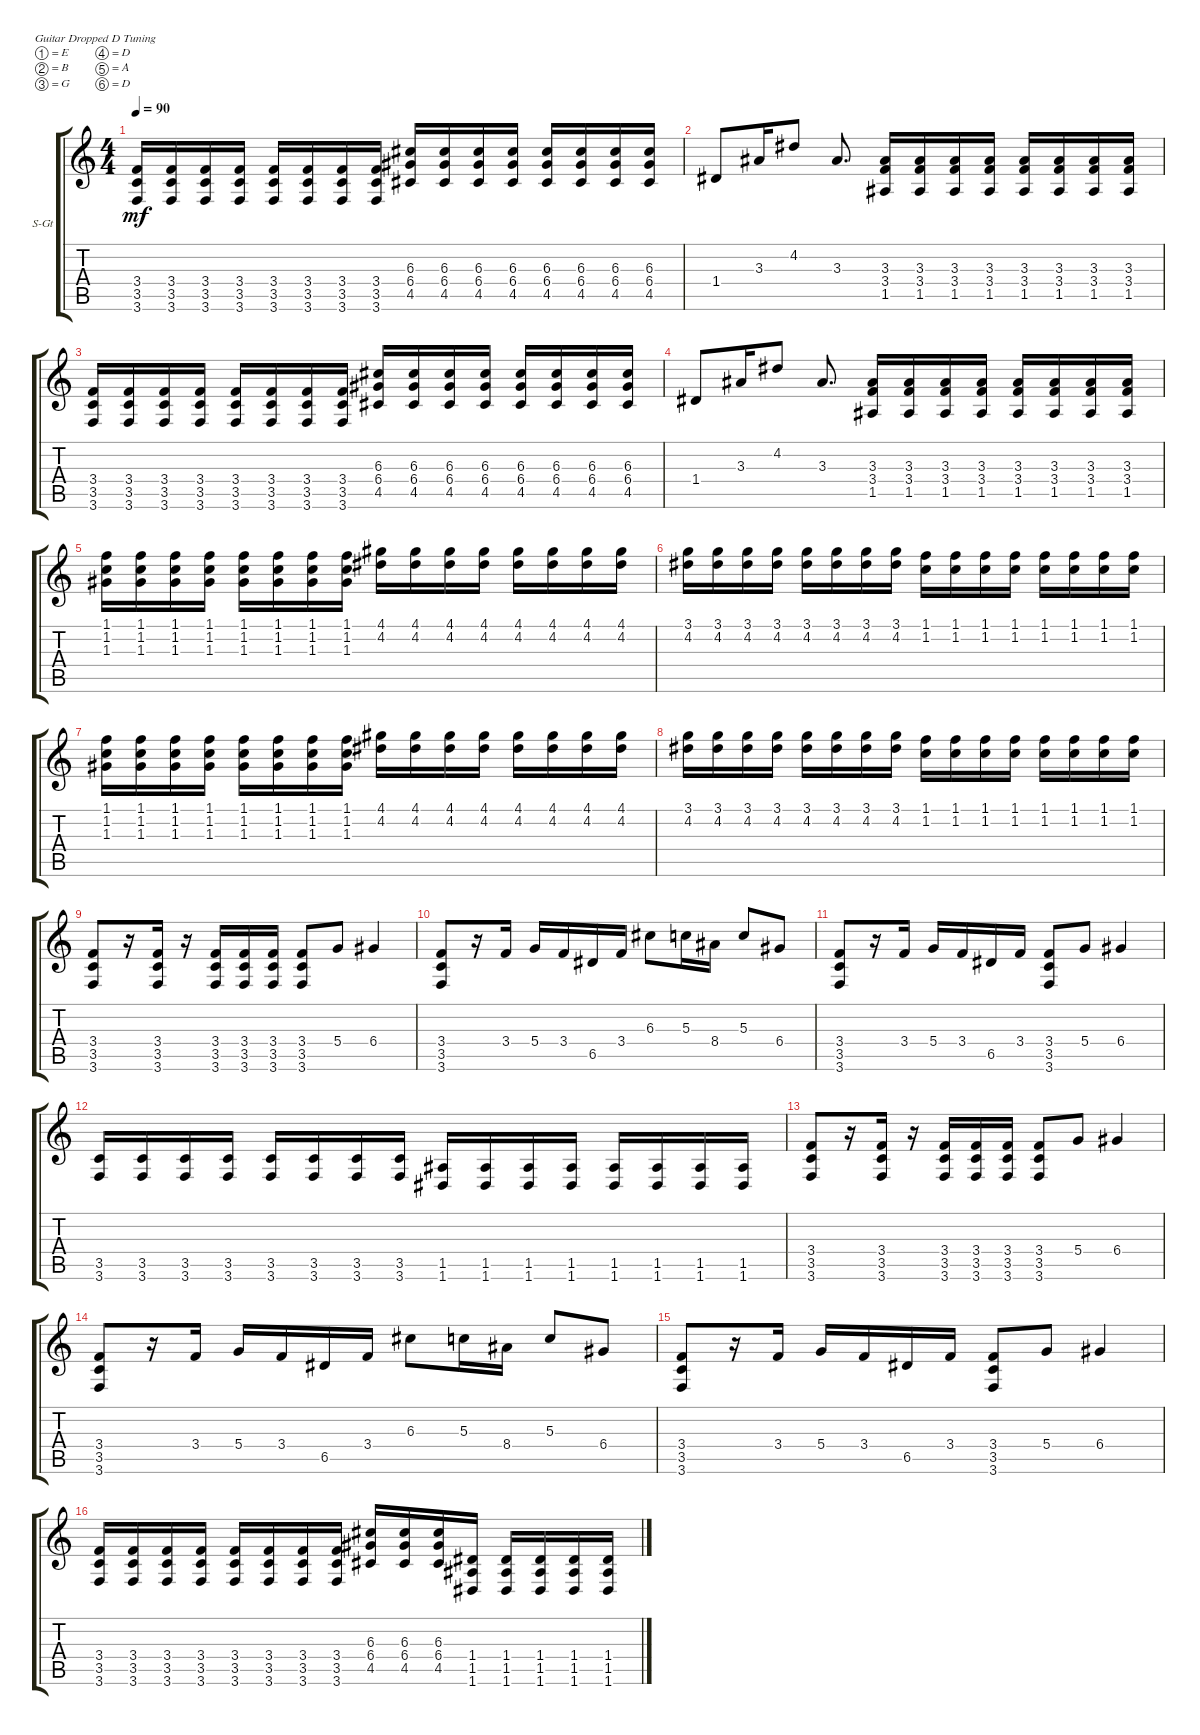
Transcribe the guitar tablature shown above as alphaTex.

\defaultSystemsLayout 4
\bracketExtendMode groupsimilarinstruments
\firstSystemTrackNameOrientation horizontal
\otherSystemsTrackNameOrientation horizontal
\track ("Steel Guitar" "S-Gt") {instrument acousticguitarsteel}
\staff {score tabs}
\tuning (E4 B3 G3 D3 A2 D2)
\ts (4 4)
\tempo 90
\clef g2
\ks c
(3.6 3.5 3.4).16{dy mf} (3.4 3.5 3.6).16 (3.6 3.5 3.4).16 (3.4 3.5 3.6).16 (3.6 3.5 3.4).16 (3.4 3.5 3.6).16 (3.6 3.5 3.4).16 (3.4 3.5 3.6).16 (4.5 6.4 6.3).16 (6.3 6.4 4.5).16 (4.5 6.4 6.3).16 (6.3 6.4 4.5).16 (4.5 6.4 6.3).16 (6.3 6.4 4.5).16 (4.5 6.4 6.3).16 (6.3 6.4 4.5).16 |
1.4.8 3.3.16 4.2.8 3.3.8{d} (1.5 3.4 3.3).16 (3.3 3.4 1.5).16 (1.5 3.4 3.3).16 (3.3 3.4 1.5).16 (1.5 3.4 3.3).16 (1.5 3.4 3.3).16 (1.5 3.4 3.3).16 (1.5 3.4 3.3).16 |
(3.6 3.5 3.4).16 (3.4 3.5 3.6).16 (3.6 3.5 3.4).16 (3.4 3.5 3.6).16 (3.6 3.5 3.4).16 (3.4 3.5 3.6).16 (3.6 3.5 3.4).16 (3.4 3.5 3.6).16 (4.5 6.4 6.3).16 (6.3 6.4 4.5).16 (4.5 6.4 6.3).16 (6.3 6.4 4.5).16 (4.5 6.4 6.3).16 (6.3 6.4 4.5).16 (4.5 6.4 6.3).16 (6.3 6.4 4.5).16 |
1.4.8 3.3.16 4.2.8 3.3.8{d} (1.5 3.4 3.3).16 (3.3 3.4 1.5).16 (1.5 3.4 3.3).16 (3.3 3.4 1.5).16 (1.5 3.4 3.3).16 (1.5 3.4 3.3).16 (1.5 3.4 3.3).16 (1.5 3.4 3.3).16 |
(1.1 1.2 1.3).16 (1.1 1.2 1.3).16 (1.1 1.2 1.3).16 (1.1 1.2 1.3).16 (1.1 1.2 1.3).16 (1.1 1.2 1.3).16 (1.1 1.2 1.3).16 (1.1 1.2 1.3).16 (4.2 4.1).16 (4.2 4.1).16 (4.2 4.1).16 (4.2 4.1).16 (4.2 4.1).16 (4.2 4.1).16 (4.2 4.1).16 (4.2 4.1).16 |
(3.1 4.2).16 (3.1 4.2).16 (3.1 4.2).16 (3.1 4.2).16 (3.1 4.2).16 (3.1 4.2).16 (3.1 4.2).16 (3.1 4.2).16 (1.1 1.2).16 (1.1 1.2).16 (1.1 1.2).16 (1.1 1.2).16 (1.1 1.2).16 (1.1 1.2).16 (1.1 1.2).16 (1.1 1.2).16 |
(1.1 1.2 1.3).16 (1.1 1.2 1.3).16 (1.1 1.2 1.3).16 (1.1 1.2 1.3).16 (1.1 1.2 1.3).16 (1.1 1.2 1.3).16 (1.1 1.2 1.3).16 (1.1 1.2 1.3).16 (4.2 4.1).16 (4.2 4.1).16 (4.2 4.1).16 (4.2 4.1).16 (4.2 4.1).16 (4.2 4.1).16 (4.2 4.1).16 (4.2 4.1).16 |
(3.1 4.2).16 (3.1 4.2).16 (3.1 4.2).16 (3.1 4.2).16 (3.1 4.2).16 (3.1 4.2).16 (3.1 4.2).16 (3.1 4.2).16 (1.1 1.2).16 (1.1 1.2).16 (1.1 1.2).16 (1.1 1.2).16 (1.1 1.2).16 (1.1 1.2).16 (1.1 1.2).16 (1.1 1.2).16 |
(3.6 3.5 3.4).8 r.16 (3.6 3.5 3.4).16 r.16 (3.6 3.5 3.4).16 (3.4 3.5 3.6).16 (3.6 3.5 3.4).16 (3.5 3.6 3.4).8 5.4.8 6.4.4 |
(3.6 3.5 3.4).8 r.16 3.4.16 5.4.16 3.4.16 6.5.16 3.4.16 6.3.8 5.3.16 8.4.16 5.3.8 6.4.8 |
(3.6 3.5 3.4).8 r.16 3.4.16 5.4.16 3.4.16 6.5.16 3.4.16 (3.4 3.5 3.6).8 5.4.8 6.4.4 |
(3.6 3.5).16 (3.6 3.5).16 (3.6 3.5).16 (3.6 3.5).16 (3.6 3.5).16 (3.6 3.5).16 (3.6 3.5).16 (3.6 3.5).16 (1.6 1.5).16 (1.6 1.5).16 (1.6 1.5).16 (1.6 1.5).16 (1.6 1.5).16 (1.6 1.5).16 (1.6 1.5).16 (1.6 1.5).16 |
(3.6 3.5 3.4).8 r.16 (3.6 3.5 3.4).16 r.16 (3.6 3.5 3.4).16 (3.4 3.5 3.6).16 (3.6 3.5 3.4).16 (3.5 3.6 3.4).8 5.4.8 6.4.4 |
(3.6 3.5 3.4).8 r.16 3.4.16 5.4.16 3.4.16 6.5.16 3.4.16 6.3.8 5.3.16 8.4.16 5.3.8 6.4.8 |
(3.6 3.5 3.4).8 r.16 3.4.16 5.4.16 3.4.16 6.5.16 3.4.16 (3.4 3.5 3.6).8 5.4.8 6.4.4 |
(3.6 3.5 3.4).16 (3.6 3.5 3.4).16 (3.6 3.5 3.4).16 (3.6 3.5 3.4).16 (3.4 3.5 3.6).16 (3.4 3.5 3.6).16 (3.4 3.5 3.6).16 (3.4 3.5 3.6).16 (4.5 6.4 6.3).16 (4.5 6.4 6.3).16 (4.5 6.4 6.3).16 (1.6 1.5 1.4).16 (1.4 1.5 1.6).16 (1.4 1.5 1.6).16 (1.4 1.5 1.6).16 (1.4 1.5 1.6).16
